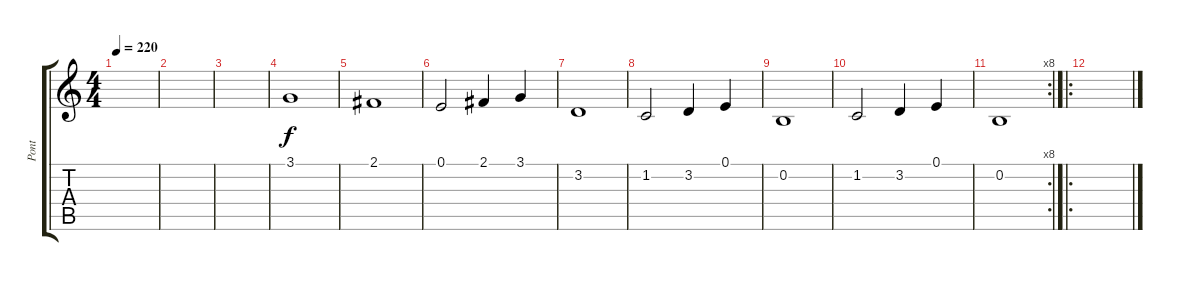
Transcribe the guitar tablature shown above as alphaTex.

\track ("Pont" "Pont") {instrument baritonesax}
\staff {score tabs}
\tuning (E4 B3 G3 D3 A2 E2) {hide}
\ts (4 4)
\tempo 220
\clef g2
\ks c
|
|
|
3.1.1 |
2.1.1 |
0.1.2 2.1.4 3.1.4 |
3.2.1 |
1.2.2 3.2.4 0.1.4 |
0.2.1 |
1.2.2 3.2.4 0.1.4 |
\rc 8
0.2.1 |
\ro
